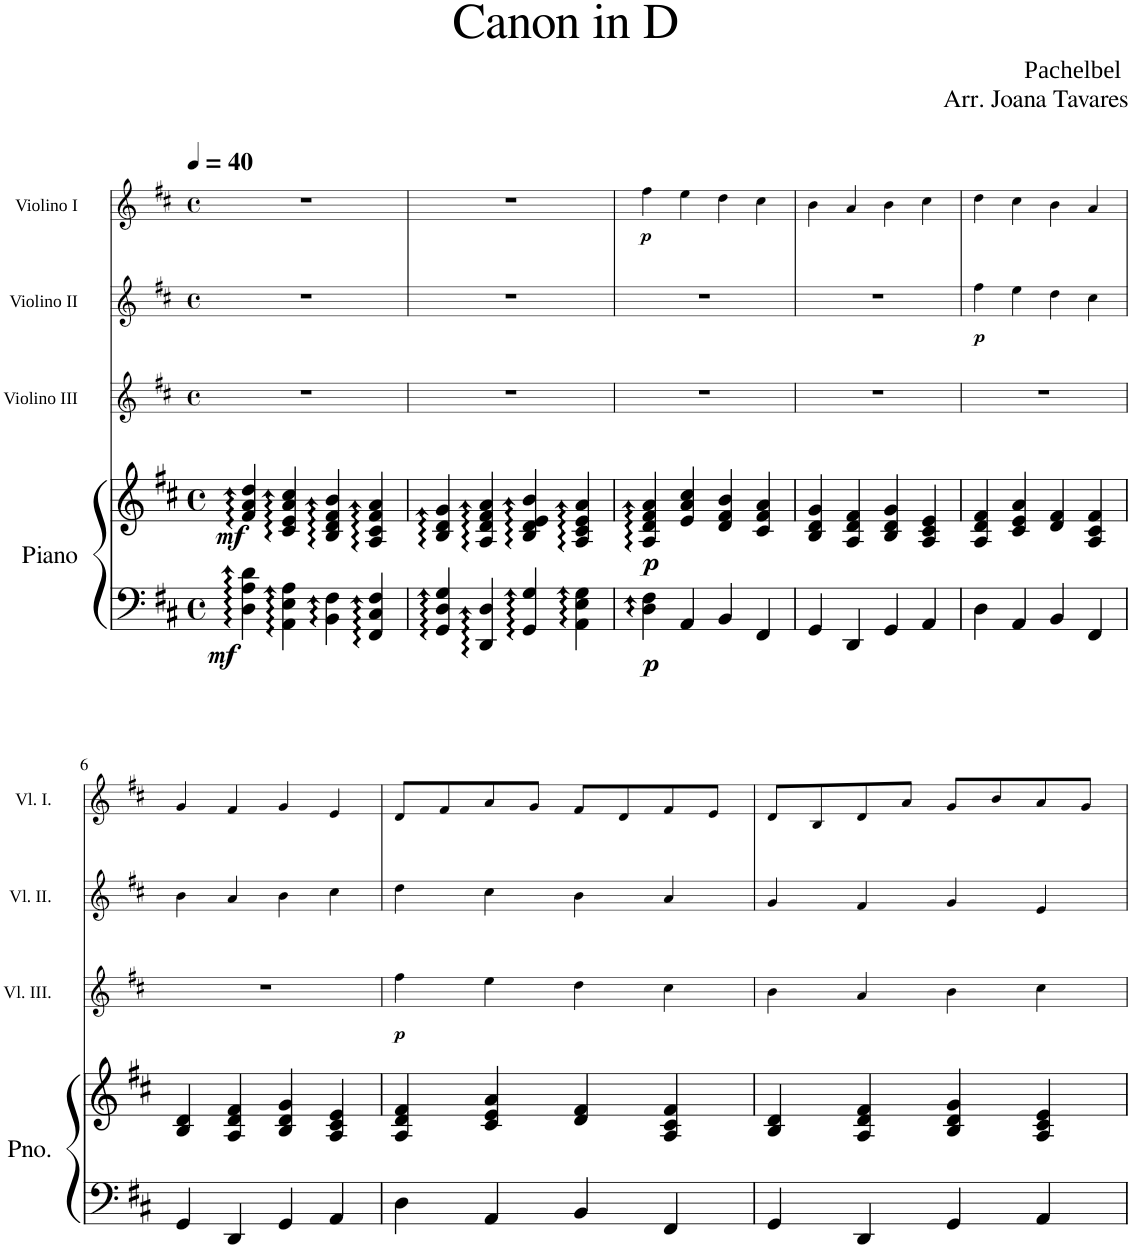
**kern	**kern	**dynam	**kern	**dynam	**kern	**dynam	**kern	**dynam
*part4	*part4	*part4	*part3	*part3	*part2	*part2	*part1	*part1
*staff5	*staff4	*staff4/5	*staff3	*staff3	*staff2	*staff2	*staff1	*staff1
*I"Piano	*	*	*I"Violino III	*	*I"Violino II	*	*I"Violino I	*
*I'Pno.	*	*	*I'Vl. III.	*	*I'Vl. II.	*	*I'Vl. I.	*
*	*	*	*stria5	*	*stria5	*	*stria5	*
*clefF4	*clefG2	*	*clefG2	*	*clefG2	*	*clefG2	*
*k[f#c#]	*k[f#c#]	*	*k[f#c#]	*	*k[f#c#]	*	*k[f#c#]	*
*M4/4	*M4/4	*	*M4/4	*	*M4/4	*	*M4/4	*
*met(c)	*met(c)	*	*met(c)	*	*met(c)	*	*met(c)	*
*MM40	*MM40	*	*MM40	*	*MM40	*	*MM40	*
=1	=1	=1	=1	=1	=1	=1	=1	=1
!	!	!LO:DY:b=2	!	!	!	!	!	!
!	!	!LO:DY:n=1:b	!	!	!	!	!	!
4D\ 4A\ 4d\	4f#/ 4a/ 4dd/	mf mf	1r	.	1r	.	1r	.
4AA\ 4E\ 4A\	4c#/ 4e/ 4a/ 4cc#/	.	.	.	.	.	.	.
4BB\ 4F#\	4B/ 4d/ 4f#/ 4b/	.	.	.	.	.	.	.
4FF#/ 4C#/ 4F#/	4A/ 4c#/ 4f#/ 4a/	.	.	.	.	.	.	.
=2	=2	=2	=2	=2	=2	=2	=2	=2
4GG/ 4D/ 4G/	4B/ 4d/ 4g/	.	1r	.	1r	.	1r	.
4DD/ 4D/	4A/ 4d/ 4f#/ 4a/	.	.	.	.	.	.	.
4GG/ 4G/	4B/ 4d/ 4e/ 4b/	.	.	.	.	.	.	.
4AA\ 4E\ 4G\	4A/ 4c#/ 4e/ 4a/	.	.	.	.	.	.	.
=3	=3	=3	=3	=3	=3	=3	=3	=3
!	!	!LO:DY:b=2	!	!	!	!	!	!
!	!	!LO:DY:n=1:b	!	!	!	!	!	!LO:DY:b
4D\ 4F#\	4A/ 4d/ 4f#/ 4a/	p p	1r	.	1r	.	4ff#\	p
4AA/	4e/ 4a/ 4cc#/	.	.	.	.	.	4ee\	.
4BB/	4d/ 4f#/ 4b/	.	.	.	.	.	4dd\	.
4FF#/	4c#/ 4f#/ 4a/	.	.	.	.	.	4cc#\	.
=4	=4	=4	=4	=4	=4	=4	=4	=4
4GG/	4B/ 4d/ 4g/	.	1r	.	1r	.	4b\	.
4DD/	4A/ 4d/ 4f#/	.	.	.	.	.	4a/	.
4GG/	4B/ 4d/ 4g/	.	.	.	.	.	4b\	.
4AA/	4A/ 4c#/ 4e/	.	.	.	.	.	4cc#\	.
=5	=5	=5	=5	=5	=5	=5	=5	=5
!	!	!	!	!	!	!LO:DY:b	!	!
4D\	4A/ 4d/ 4f#/	.	1r	.	4ff#\	p	4dd\	.
4AA/	4c#/ 4e/ 4a/	.	.	.	4ee\	.	4cc#\	.
4BB/	4d/ 4f#/	.	.	.	4dd\	.	4b\	.
4FF#/	4A/ 4c#/ 4f#/	.	.	.	4cc#\	.	4a/	.
!!LO:LB:g=z
=6	=6	=6	=6	=6	=6	=6	=6	=6
4GG/	4B/ 4d/	.	1r	.	4b\	.	4g/	.
4DD/	4A/ 4d/ 4f#/	.	.	.	4a/	.	4f#/	.
4GG/	4B/ 4d/ 4g/	.	.	.	4b\	.	4g/	.
4AA/	4A/ 4c#/ 4e/	.	.	.	4cc#\	.	4e/	.
=7	=7	=7	=7	=7	=7	=7	=7	=7
!	!	!	!	!LO:DY:b	!	!	!	!
4D\	4A/ 4d/ 4f#/	.	4ff#\	p	4dd\	.	8d/L	.
.	.	.	.	.	.	.	8f#/	.
4AA/	4c#/ 4e/ 4a/	.	4ee\	.	4cc#\	.	8a/	.
.	.	.	.	.	.	.	8g/J	.
4BB/	4d/ 4f#/	.	4dd\	.	4b\	.	8f#/L	.
.	.	.	.	.	.	.	8d/	.
4FF#/	4A/ 4c#/ 4f#/	.	4cc#\	.	4a/	.	8f#/	.
.	.	.	.	.	.	.	8e/J	.
=8	=8	=8	=8	=8	=8	=8	=8	=8
4GG/	4B/ 4d/	.	4b\	.	4g/	.	8d/L	.
.	.	.	.	.	.	.	8B/	.
4DD/	4A/ 4d/ 4f#/	.	4a/	.	4f#/	.	8d/	.
.	.	.	.	.	.	.	8a/J	.
4GG/	4B/ 4d/ 4g/	.	4b\	.	4g/	.	8g/L	.
.	.	.	.	.	.	.	8b/	.
4AA/	4A/ 4c#/ 4e/	.	4cc#\	.	4e/	.	8a/	.
.	.	.	.	.	.	.	8g/J	.
=	=	=	=	=	=	=	=	=
*-	*-	*-	*-	*-	*-	*-	*-	*-
